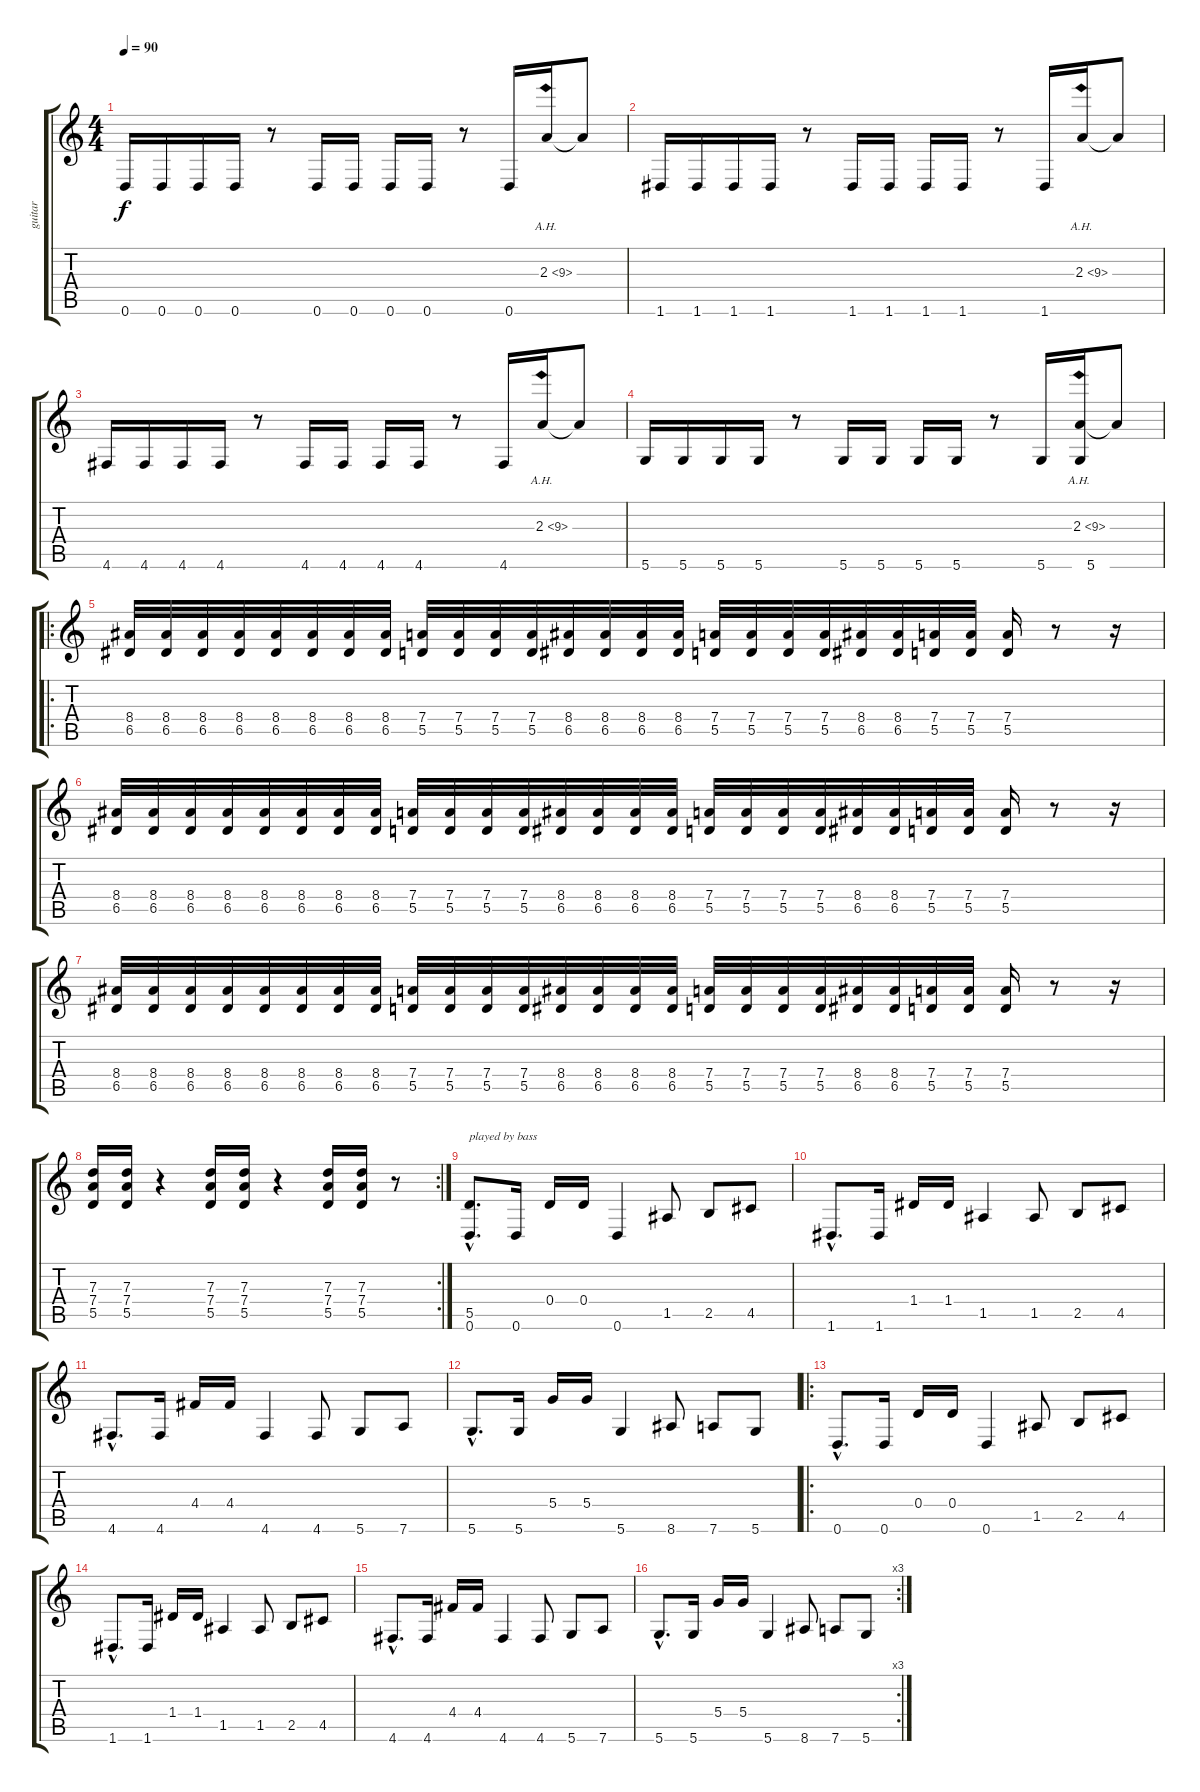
\track ("guitar" "guitar") {instrument distortionguitar}
\staff {score tabs}
\tuning (E4 B3 G3 D3 A2 D2) {hide}
\ts (4 4)
\tempo 90
\clef g2
\ks c
0.6.16{dy f} 0.6.16 0.6.16 0.6.16 r.8 0.6.16 0.6.16 0.6.16 0.6.16 r.8 0.6.16 2.3{ah 7}.16 2.3{t}.8 |
1.6.16 1.6.16 1.6.16 1.6.16 r.8 1.6.16 1.6.16 1.6.16 1.6.16 r.8 1.6.16 2.3{ah 7}.16 2.3{t}.8 |
4.6.16 4.6.16 4.6.16 4.6.16 r.8 4.6.16 4.6.16 4.6.16 4.6.16 r.8 4.6.16 2.3{ah 7}.16 2.3{t}.8 |
5.6.16 5.6.16 5.6.16 5.6.16 r.8 5.6.16 5.6.16 5.6.16 5.6.16 r.8 5.6.16 (2.3{ah 7} 5.6).16 2.3{t}.8 |
\ro
(8.4 6.5).32 (8.4 6.5).32 (8.4 6.5).32 (8.4 6.5).32 (8.4 6.5).32 (8.4 6.5).32 (8.4 6.5).32 (8.4 6.5).32 (7.4 5.5).32 (7.4 5.5).32 (7.4 5.5).32 (7.4 5.5).32 (8.4 6.5).32 (8.4 6.5).32 (8.4 6.5).32 (8.4 6.5).32 (7.4 5.5).32 (7.4 5.5).32 (7.4 5.5).32 (7.4 5.5).32 (8.4 6.5).32 (8.4 6.5).32 (7.4 5.5).32 (7.4 5.5).32 (7.4 5.5).16 r.8 r.16 |
(8.4 6.5).32 (8.4 6.5).32 (8.4 6.5).32 (8.4 6.5).32 (8.4 6.5).32 (8.4 6.5).32 (8.4 6.5).32 (8.4 6.5).32 (7.4 5.5).32 (7.4 5.5).32 (7.4 5.5).32 (7.4 5.5).32 (8.4 6.5).32 (8.4 6.5).32 (8.4 6.5).32 (8.4 6.5).32 (7.4 5.5).32 (7.4 5.5).32 (7.4 5.5).32 (7.4 5.5).32 (8.4 6.5).32 (8.4 6.5).32 (7.4 5.5).32 (7.4 5.5).32 (7.4 5.5).16 r.8 r.16 |
(8.4 6.5).32 (8.4 6.5).32 (8.4 6.5).32 (8.4 6.5).32 (8.4 6.5).32 (8.4 6.5).32 (8.4 6.5).32 (8.4 6.5).32 (7.4 5.5).32 (7.4 5.5).32 (7.4 5.5).32 (7.4 5.5).32 (8.4 6.5).32 (8.4 6.5).32 (8.4 6.5).32 (8.4 6.5).32 (7.4 5.5).32 (7.4 5.5).32 (7.4 5.5).32 (7.4 5.5).32 (8.4 6.5).32 (8.4 6.5).32 (7.4 5.5).32 (7.4 5.5).32 (7.4 5.5).16 r.8 r.16 |
\rc 2
(7.3 7.4 5.5).16 (7.3 7.4 5.5).16 r.4 (7.3 7.4 5.5).16 (7.3 7.4 5.5).16 r.4 (7.3 7.4 5.5).16 (7.3 7.4 5.5).16 r.8 |
(5.5{hac} 0.6{hac}).8{d txt "played by bass" instrument acousticguitarnylon} 0.6.16 0.4.16 0.4.16 0.6.4 1.5.8 2.5.8 4.5.8 |
1.6{hac}.8{d} 1.6.16 1.4.16 1.4.16 1.5.4 1.5.8 2.5.8 4.5.8 |
4.6{hac}.8{d} 4.6.16 4.4.16 4.4.16 4.6.4 4.6.8 5.6.8 7.6.8 |
5.6{hac}.8{d} 5.6.16 5.4.16 5.4.16 5.6.4 8.6.8 7.6.8 5.6.8 |
\ro
0.6{hac}.8{d} 0.6.16 0.4.16 0.4.16 0.6.4 1.5.8 2.5.8 4.5.8 |
1.6{hac}.8{d} 1.6.16 1.4.16 1.4.16 1.5.4 1.5.8 2.5.8 4.5.8 |
4.6{hac}.8{d} 4.6.16 4.4.16 4.4.16 4.6.4 4.6.8 5.6.8 7.6.8 |
\rc 3
5.6{hac}.8{d} 5.6.16 5.4.16 5.4.16 5.6.4 8.6.8 7.6.8 5.6.8
